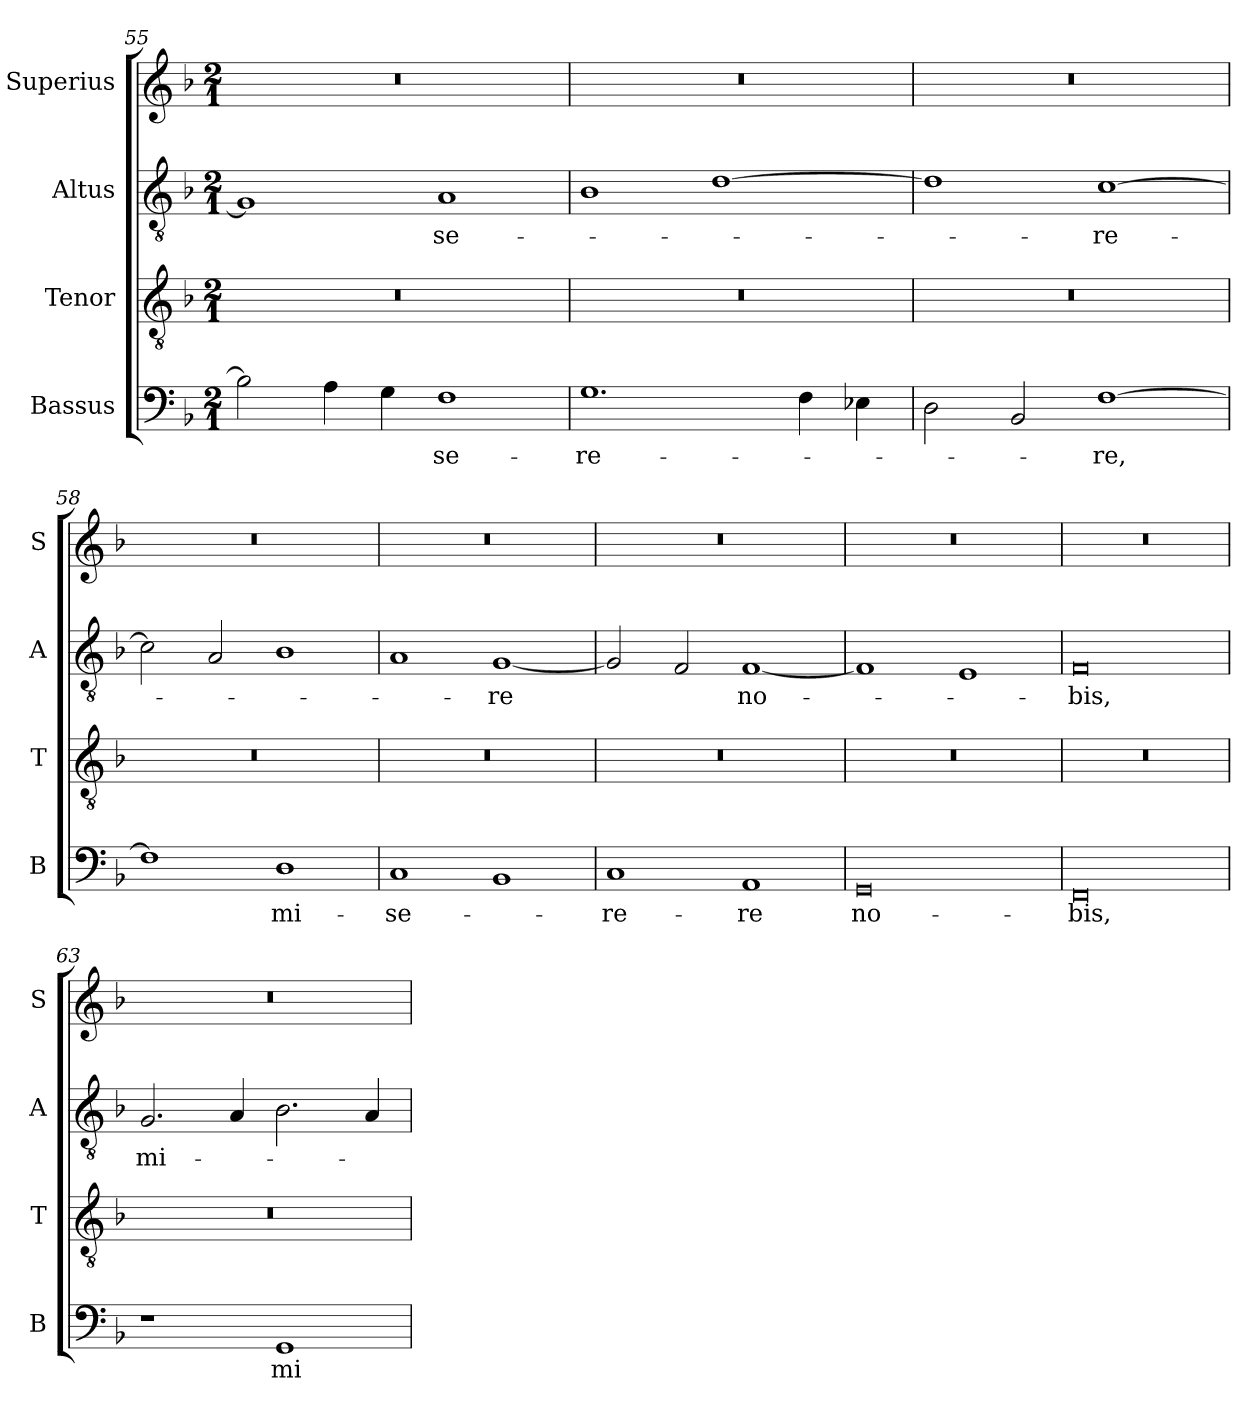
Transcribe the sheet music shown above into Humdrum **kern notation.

**kern	**text	**kern	**kern	**text	**kern
*part4	*part4	*part3	*part2	*part2	*part1
*staff4	*staff4	*staff3	*staff2	*staff2	*staff1
*I"Bassus	*	*I"Tenor	*I"Altus	*	*I"Superius
*I'B	*	*I'T	*I'A	*	*I'S
*clefF4	*	*clefGv2	*clefGv2	*	*clefG2
*k[b-]	*	*k[b-]	*k[b-]	*	*k[b-]
*M2/1	*	*M2/1	*M2/1	*	*M2/1
=55	=55	=55	=55	=55	=55
2B-]	.	0r	1G]	.	0r
4A	.	.	.	.	.
4G	.	.	.	.	.
!	!	!	!	!LO:LY:i	!
1F	-se-	.	1A	-se-	.
=56	=56	=56	=56	=56	=56
1.G	-re-	0r	1B-	.	0r
.	.	.	[1d	.	.
4F	.	.	.	.	.
4E-i	.	.	.	.	.
=57	=57	=57	=57	=57	=57
2D	.	0r	1d]	.	0r
2BB-	.	.	.	.	.
!	!	!	!	!LO:LY:i	!
[1F	-re,	.	[1c	-re-	.
=58	=58	=58	=58	=58	=58
1F]	.	0r	2c]	.	0r
.	.	.	2A	.	.
!	!LO:LY:i	!	!	!	!
1D	mi-	.	1B-	.	.
=59	=59	=59	=59	=59	=59
!	!LO:LY:i	!	!	!	!
1C	-se-	0r	1A	.	0r
!	!	!	!	!LO:LY:i	!
1BB-	.	.	[1G	-re	.
=60	=60	=60	=60	=60	=60
!	!LO:LY:i	!	!	!	!
1C	-re-	0r	2G]	.	0r
.	.	.	2F	.	.
!	!LO:LY:i	!	!	!LO:LY:i	!
1AA	-re	.	[1F	no-	.
=61	=61	=61	=61	=61	=61
!	!LO:LY:i	!	!	!	!
0GG	no-	0r	1F]	.	0r
.	.	.	1E	.	.
=62	=62	=62	=62	=62	=62
!	!LO:LY:i	!	!	!LO:LY:i	!
0FF	-bis,	0r	0F	-bis,	0r
=63	=63	=63	=63	=63	=63
1r	.	0r	2.G	mi-	0r
.	.	.	4A	.	.
!	!LO:LY:i	!	!	!	!
1GG	mi-	.	2.B-	.	.
.	.	.	4A	.	.
=	=	=	=	=	=
*-	*-	*-	*-	*-	*-
